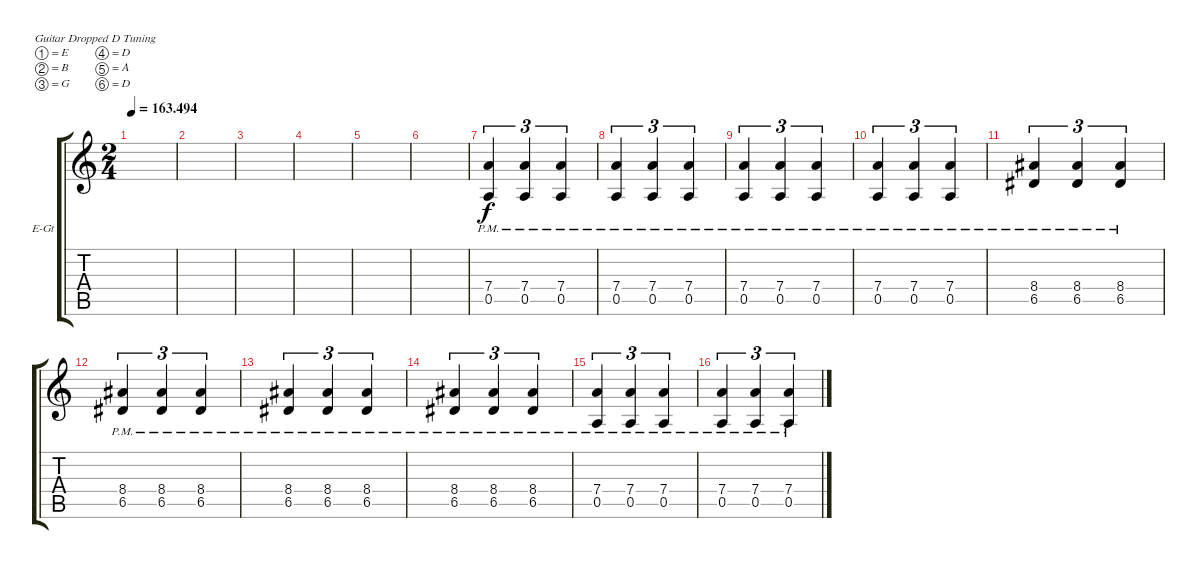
\defaultSystemsLayout 4
\bracketExtendMode groupsimilarinstruments
\firstSystemTrackNameOrientation horizontal
\otherSystemsTrackNameOrientation horizontal
\track ("Rythem 1" "E-Gt") {instrument distortionguitar}
\staff {score tabs}
\tuning (E4 B3 G3 D3 A2 D2)
\ts (2 4)
\tempo
163.494
\accidentals auto
\clef g2
\ottava regular
\simile none
\ks c
|
|
|
|
|
|
(0.5{pm} 7.4{pm}).4{tu (3 2)} (0.5{pm} 7.4{pm}).4{tu (3 2)} (0.5{pm} 7.4{pm}).4{tu (3 2)} |
(0.5{pm} 7.4{pm}).4{tu (3 2)} (0.5{pm} 7.4{pm}).4{tu (3 2)} (0.5{pm} 7.4{pm}).4{tu (3 2)} |
(0.5{pm} 7.4{pm}).4{tu (3 2)} (0.5{pm} 7.4{pm}).4{tu (3 2)} (0.5{pm} 7.4{pm}).4{tu (3 2)} |
(0.5{pm} 7.4{pm}).4{tu (3 2)} (0.5{pm} 7.4{pm}).4{tu (3 2)} (0.5{pm} 7.4{pm}).4{tu (3 2)} |
(6.5{pm} 8.4{pm}).4{tu (3 2)} (6.5{pm} 8.4{pm}).4{tu (3 2)} (6.5{pm} 8.4{pm}).4{tu (3 2)} |
(6.5{pm} 8.4{pm}).4{tu (3 2)} (6.5{pm} 8.4{pm}).4{tu (3 2)} (6.5{pm} 8.4{pm}).4{tu (3 2)} |
(6.5{pm} 8.4{pm}).4{tu (3 2)} (6.5{pm} 8.4{pm}).4{tu (3 2)} (6.5{pm} 8.4{pm}).4{tu (3 2)} |
(6.5{pm} 8.4{pm}).4{tu (3 2)} (6.5{pm} 8.4{pm}).4{tu (3 2)} (6.5{pm} 8.4{pm}).4{tu (3 2)} |
(0.5{pm} 7.4{pm}).4{tu (3 2)} (0.5{pm} 7.4{pm}).4{tu (3 2)} (0.5{pm} 7.4{pm}).4{tu (3 2)} |
(0.5{pm} 7.4{pm}).4{tu (3 2)} (0.5{pm} 7.4{pm}).4{tu (3 2)} (0.5{pm} 7.4{pm}).4{tu (3 2)}
